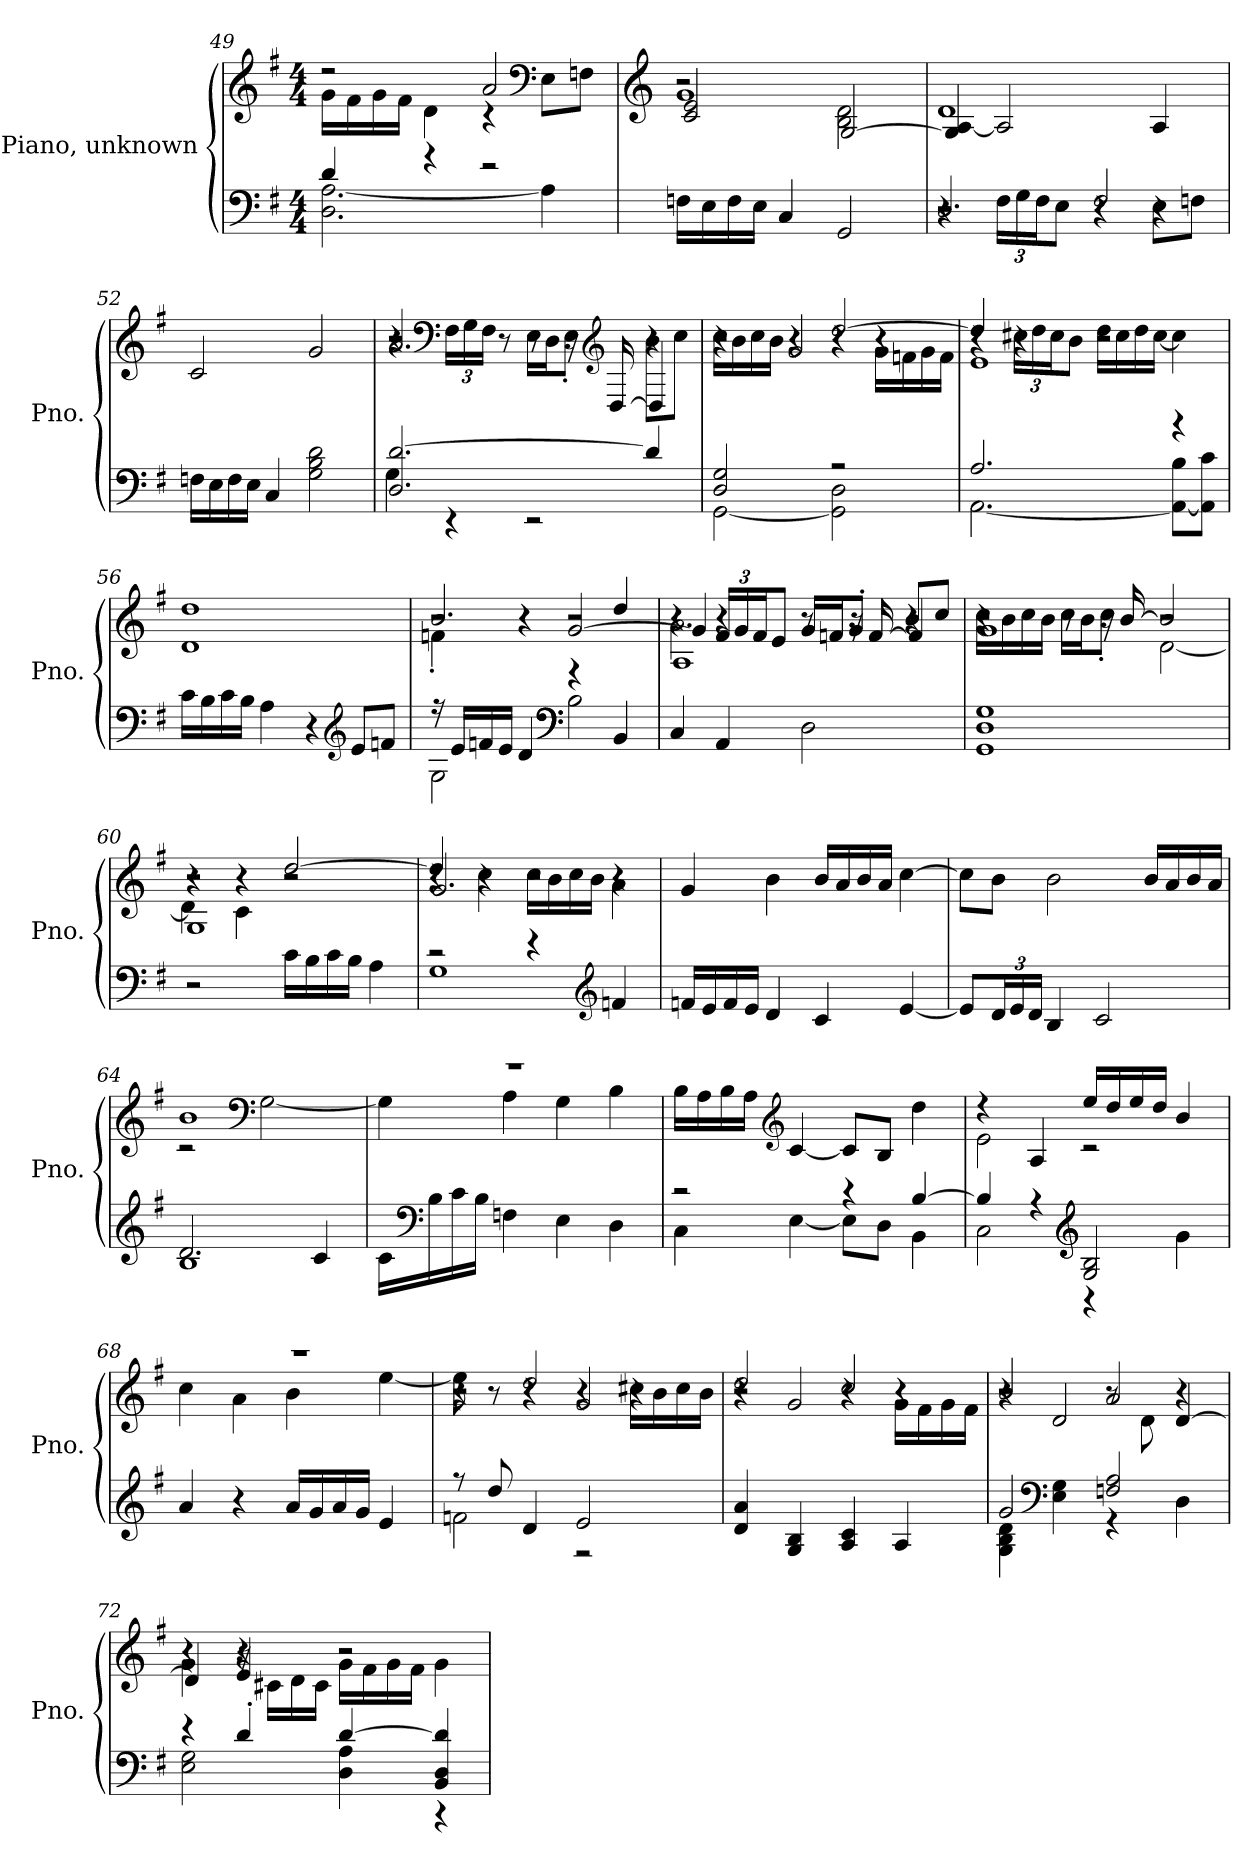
**kern	**kern
*part1	*part1
*staff2	*staff1
*I"Piano, unknown	*
*I'Pno.	*
*clefF4	*clefG2
*k[f#]	*k[f#]
*M4/4	*M4/4
=49	=49
*^	*^
4d/	2.D\ [2.A\	2r	16g\LL
.	.	.	16f#\
.	.	.	16g\
.	.	.	16f#\JJ
4r	.	.	4d\
2r	.	2a/	4r
*	*	*clefF4	*
.	4A\]	.	8E\L
.	.	.	8Fn\J
*v	*v	*	*
*	*v	*v
=50	=50
*	*clefG2
*	*^
*	*	*^
16Fn\LL	1g	2r	2c/ 2e/
16E\	.	.	.
16F\	.	.	.
16E\JJ	.	.	.
4C/	.	.	.
2GG/	.	2B\ 2d\	[2G/
*	*	*v	*v
!!LO:LB:g=z
=51	=51	=51
*^	*	*
*	*^	*	*
2r	4r	2.D/	1d	4G/] [4A/
*	*Xbrackettup	*	*	*
.	24F#\LL	.	.	2A/]
.	24G\	.	.	.
.	24F#\J	.	.	.
.	8E\J	.	.	.
2F#/	4r	.	.	.
.	8E\L	4r	.	4A/
.	8Fn\J	.	.	.
*v	*v	*v	*	*
*	*v	*v
=52	=52
16Fn\LL	2c/
16E\	.
16F\	.
16E\JJ	.
4C/	.
2G\ 2B\ 2d\	2g/
=53	=53
*^	*^
*	*	*	*^
2.D/ [2.d/	4G\	2.a/	4r	2r
*	*	*clefF4	*	*
*	*	*	*Xbrackettup	*
.	4r	.	24F#\LL	.
.	.	.	24G\	.
.	.	.	24F#\JJ	.
.	.	.	8r	.
.	2r	.	16E\LL	8r
.	.	.	16D\J	.
.	.	.	8E'\J	16r
*	*	*clefG2	*	*
.	.	.	.	[16D/
4d/]	.	4r	8b\L	4D/]
.	.	.	8cc\J	.
=54	=54	=54	=54	=54
2D/ 2G/	[2GG\	2r	16cc\LL	4r
.	.	.	16b\	.
.	.	.	16cc\	.
.	.	.	16b\JJ	.
.	.	.	4r	2g/
2r	2GG\] 2D\	[2dd/	4r	.
.	.	.	16g\LL	4r
.	.	.	16fn\	.
.	.	.	16g\	.
.	.	.	16f\JJ	.
!!LO:PB:g=z	!!	!!
=55	=55	=55	=55	=55
2.A/	[2.AA\	4dd/]	4r	1e
.	.	4r	24cc#X\LL	.
.	.	.	24dd\	.
.	.	.	24cc#\J	.
.	.	.	8b\J	.
.	.	2r	16dd\LL	.
.	.	.	16cc#\	.
.	.	.	16dd\	.
.	.	.	[16cc#\JJ	.
4r	8AA\_ 8B\L	.	4cc#\]	.
.	8AA\] 8c\J	.	.	.
*v	*v	*	*	*
*	*v	*v	*v
=56	=56
16c\LL	1d 1dd
16B\	.
16c\	.
16B\JJ	.
4A\	.
4r	.
*clefG2	*
8e/L	.
8fn/J	.
=57	=57
*^	*^
*	*	*	*^
16r	2G\	2.b/	4fn'\	2r
16e/LL	.	.	.	.
16fn/	.	.	.	.
16e/JJ	.	.	.	.
4d/	.	.	4r	.
*clefF4	*	*	*	*
4r	2B\	.	2r	[2g/
4BB/	.	4dd/	.	.
*v	*v	*	*	*
!!LO:LB:g=z
=58	=58	=58	=58
*	*	*	*^
4C/	4r	2.a\	4g/]	1A
4AA/	24f#/LL	.	4r	.
.	24g/	.	.	.
.	24f#/J	.	.	.
.	8e/J	.	.	.
2D\	16g/LL	.	8r	.
.	16fn/J	.	.	.
.	8g'/J	.	16r	.
.	.	.	[16f/	.
.	8b/L	4r	4f/]	.
.	8cc/J	.	.	.
=59	=59	=59	=59	=59
1GG 1D 1G	4r	16cc\LL	1g	2r
.	.	16b\	.	.
.	.	16cc\	.	.
.	.	16b\JJ	.	.
.	8r	16cc\LL	.	.
.	.	16b\J	.	.
.	16r	8cc'\J	.	.
.	[16b/	.	.	.
.	2b/]	2r	.	[2d\
=60	=60	=60	=60	=60
2r	2r	4r	1G	4d\]
.	.	4c\	.	4r
16c\LL	[2dd/	2r	.	2r
16B\	.	.	.	.
16c\	.	.	.	.
16B\JJ	.	.	.	.
4A\	.	.	.	.
*	*	*	*v	*v
=61	=61	=61	=61
*^	*	*	*
2r	1G	4dd/]	4r	2.g/
.	.	4r	4cc\	.
4r	.	2r	16cc\LL	.
.	.	.	16b\	.
.	.	.	16cc\	.
.	.	.	16b\JJ	.
*clefG2	*	*	*	*
4fn/	.	.	4a\	4r
*v	*v	*	*	*
*	*v	*v	*v
!!LO:LB:g=z
=62	=62
16fn/LL	4g/
16e/	.
16f/	.
16e/JJ	.
4d/	4b\
4c/	16b/LL
.	16a/
.	16b/
.	16a/JJ
[4e/	[4cc\
=63	=63
8e/L]	8cc\L]
24d/L	8b\J
24e/	.
24d/JJ	.
4B/	2b\
2c/	.
.	16b/LL
.	16a/
.	16b/
.	16a/JJ
=64	=64
*^	*^
2.d/	1B	1b	2r
*	*	*clefF4	*
.	.	.	[2G\
4c/	.	.	.
*v	*v	*	*
=65	=65	=65
16c\LL	1r	4G\]
*clefF4	*	*
16B\	.	.
16c\	.	.
16B\JJ	.	.
4Fn\	.	4A\
4E\	.	4G\
4D\	.	4B\
*	*v	*v
!!LO:LB:g=z
=66	=66
*^	*
2r	4C\	16B\LL
.	.	16A\
.	.	16B\
.	.	16A\JJ
*	*	*clefG2
.	[4E\	[4c/
4r	8E\L]	8c/L]
.	8D\J	8B/J
[4B/	4BB\	4dd\
=67	=67	=67
*	*	*^
4B/]	2C\	4r	2e\
4r	.	4A/	.
*clefG2	*	*	*
2G/ 2B/	4r	16ee/LL	2r
.	.	16dd/	.
.	.	16ee/	.
.	.	16dd/JJ	.
.	4g\	4b/	.
*v	*v	*	*
=68	=68	=68
4a/	1r	4cc\
4r	.	4a\
16a/LL	.	4b\
16g/	.	.
16a/	.	.
16g/JJ	.	.
4e/	.	[4ee\
=69	=69	=69
*^	*	*^
8r	2fn\	4r	8ee\]	2r
8dd/	.	.	8r	.
4d/	.	2dd/	4r	.
2e/	2r	.	4r	2g/
.	.	4r	16cc#X\LL	.
.	.	.	16b\	.
.	.	.	16cc#\	.
.	.	.	16b\JJ	.
*v	*v	*	*	*
!!LO:LB:g=z	!!	!!
=70	=70	=70	=70
4d/ 4a/	2dd/	2r	4r
4G/ 4B/	.	.	2g/
4A/ 4c/	2cc/	4r	.
4A/	.	16g\LL	4r
.	.	16f#\	.
.	.	16g\	.
.	.	16f#\JJ	.
=71	=71	=71	=71
*^	*	*	*
2g/	4G\ 4B\ 4d\	2b/	2r	4r
*clefF4	*	*	*	*
.	4E\ 4G\	.	.	2d/
2Fn/ 2A/	4r	2a/	8r	.
.	.	.	8d\	.
.	4D\	.	4r	[4d/
=72	=72	=72	=72	=72
4r	2E\ 2G\	4r	4g\	4d/]
4d'/	.	4e/	16r	4r
.	.	.	16c#X\LL	.
.	.	.	16d\	.
.	.	.	16c#\JJ	.
[4d/	4D\ 4A\	2r	16g\LL	2r
.	.	.	16f#\	.
.	.	.	16g\	.
.	.	.	16f#\JJ	.
4BB/ 4D/ 4d/]	4r	.	4g\	.
*v	*v	*	*	*
*	*v	*v	*v
=	=
*-	*-
